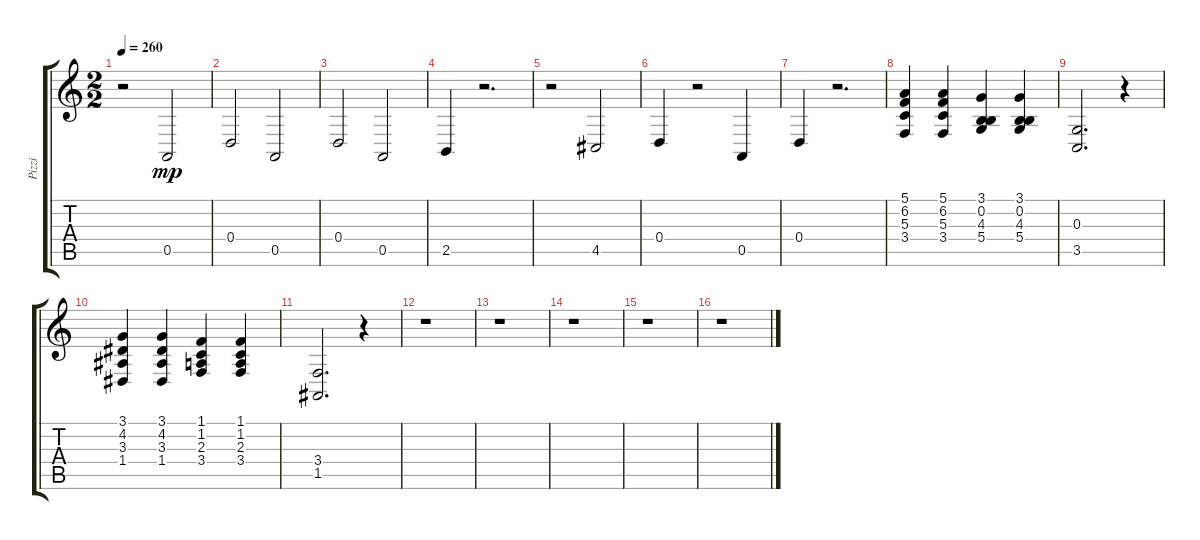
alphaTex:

\track ("Pizzi" "Pizzi") {instrument pizzicatostrings}
\staff {score tabs}
\tuning (E4 B3 G3 D3 A2 E2) {hide}
\ts (2 2)
\tempo 260
\clef g2
\ks c
r.2{dy mp} 0.5.2 |
0.4.2 0.5.2 |
0.4.2 0.5.2 |
2.5.4 r.2{d} |
r.2 4.5.2 |
0.4.4 r.2 0.5.4 |
0.4.4 r.2{d} |
(5.1 6.2 5.3 3.4).4 (5.1 6.2 5.3 3.4).4 (3.1 0.2 4.3 5.4).4 (3.1 0.2 4.3 5.4).4 |
(0.3 3.5).2{d} r.4 |
(3.1 4.2 3.3 1.4).4 (3.1 4.2 3.3 1.4).4 (1.1 1.2 2.3 3.4).4 (1.1 1.2 2.3 3.4).4 |
(3.4 1.5).2{d} r.4 |
r.1 |
r.1 |
r.1 |
r.1 |
r.1
